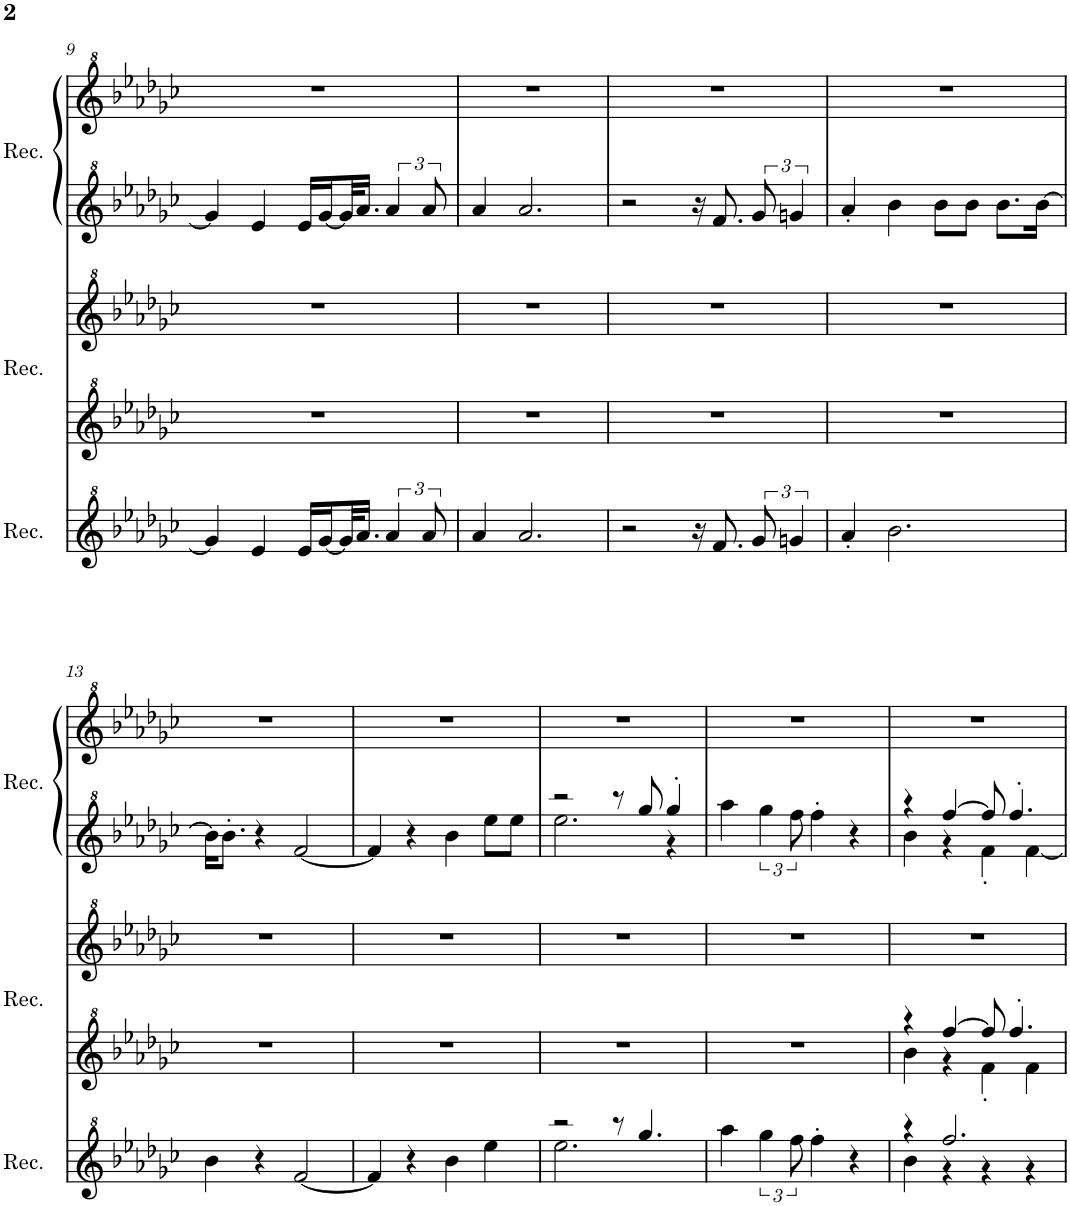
**kern	**kern	**kern	**kern	**kern
*part3	*part2	*part2	*part1	*part1
*staff5	*staff4	*staff3	*staff2	*staff1
*I"音符を調整してみた	*I"サイトSpotifyで展開	*	*I"一時的に展開	*
!!LO:PB:g=z
*clefG^2	*clefG^2	*clefG^2	*clefG^2	*clefG^2
*k[b-e-a-d-g-c-]	*k[b-e-a-d-g-c-]	*k[b-e-a-d-g-c-]	*k[b-e-a-d-g-c-]	*k[b-e-a-d-g-c-]
*M4/4	*M4/4	*M4/4	*M4/4	*M4/4
=9	=9	=9	=9	=9
4gg-/]	1r	1r	4gg-/]	1r
4ee-/	.	.	4ee-/	.
16ee-/LL	.	.	16ee-/LL	.
[16gg-/	.	.	[16gg-/	.
32gg-/K]	.	.	32gg-/K]	.
16.aa-/JJ	.	.	16.aa-/JJ	.
6aa-/	.	.	6aa-/	.
12aa-/	.	.	12aa-/	.
=10	=10	=10	=10	=10
4aa-/	1r	1r	4aa-/	1r
2.aa-/	.	.	2.aa-/	.
=11	=11	=11	=11	=11
2r	1r	1r	2r	1r
16r	.	.	16r	.
8.ff/	.	.	8.ff/	.
12gg-/	.	.	12gg-/	.
6ggn/	.	.	6ggn/	.
=12	=12	=12	=12	=12
4aa-'/	1r	1r	4aa-'/	1r
2.bb-\	.	.	4bb-\	.
.	.	.	8bb-\L	.
.	.	.	8bb-\J	.
.	.	.	8.bb-\L	.
.	.	.	[16bb-\Jk	.
!!LO:LB:g=z
=13	=13	=13	=13	=13
4bb-\	1r	1r	16bb-\KL]	1r
.	.	.	8.bb-'\J	.
4r	.	.	4r	.
[2ff/	.	.	[2ff/	.
=14	=14	=14	=14	=14
4ff/]	1r	1r	4ff/]	1r
4r	.	.	4r	.
4bb-\	.	.	4bb-\	.
4eee-\	.	.	8eee-\L	.
.	.	.	8eee-\J	.
=15	=15	=15	=15	=15
*^	*	*	*^	*
2r	2.eee-\	1r	1r	2r	2.eee-\	1r
8r	.	.	.	8r	.	.
4.ggg-/	.	.	.	8ggg-/	.	.
.	4ryy	.	.	4ggg-'/	4r	.
*v	*v	*	*	*v	*v	*
=16	=16	=16	=16	=16
4aaa-\	1r	1r	4aaa-\	1r
6ggg-\	.	.	6ggg-\	.
12fff\	.	.	12fff\	.
4fff'\	.	.	4fff'\	.
4r	.	.	4r	.
=17	=17	=17	=17	=17
*^	*^	*	*^	*
4r	4bb-\	4r	4bb-\	1r	4r	4bb-\	1r
2.fff/	4r	[4fff/	4r	.	[4fff/	4r	.
.	4r	8fff/]	4ff'\	.	8fff/]	4ff'\	.
.	.	4.fff'/	.	.	4.fff'/	.	.
.	4r	.	4ff\	.	.	[4ff\	.
*v	*v	*	*	*	*v	*v	*
*	*v	*v	*	*	*
=	=	=	=	=
*-	*-	*-	*-	*-
